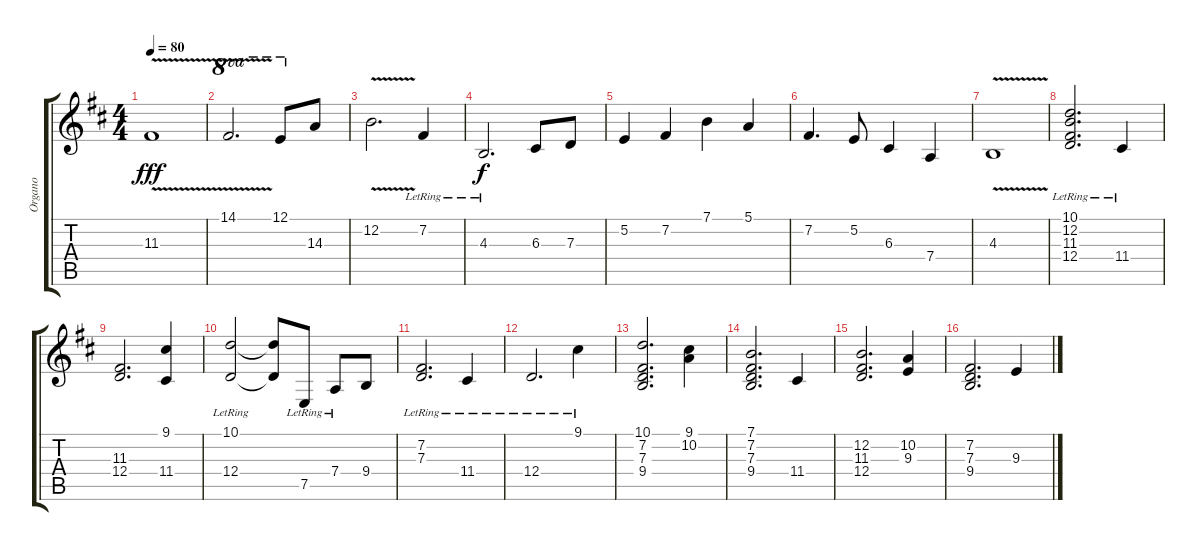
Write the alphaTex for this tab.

\track ("Organo" "Organo") {instrument churchorgan}
\staff {score tabs}
\tuning (E4 B3 G3 D3 A2 E2) {hide}
\ts (4 4)
\tempo 80
\clef g2
\ks d
11.3{v}.1{dy fff} |
14.1{v}.2{d ot 8va} 12.1.8{ot 8va} 14.3.8 |
12.2{v}.2{d} 7.2{lr}.4 |
4.3{lr}.2{d dy f} 6.3.8 7.3.8 |
5.2.4 7.2.4 7.1.4 5.1.4 |
7.2.4{d} 5.2.8 6.3.4 7.4.4 |
4.3{v}.1 |
(10.1{lr} 12.2{lr} 11.3{lr} 12.4{lr}).2{d instrument synthstrings1} 11.4{lr}.4 |
(11.3 12.4).2{d} (9.1 11.4).4 |
(10.1{lr} 12.4{lr}).2 (10.1{t} 12.4{t}).8 7.5{lr}.8 7.4{lr}.8 9.4.8 |
(7.2{lr} 7.3{lr}).2{d} 11.4{lr}.4 |
12.4{lr}.2{d} 9.1{lr}.4 |
(10.1 7.2 7.3 9.4).2{d} (9.1 10.2).4 |
(7.1 7.2 7.3 9.4).2{d} 11.4.4 |
(12.2 11.3 12.4).2{d} (10.2 9.3).4 |
(7.2 7.3 9.4).2{d} 9.3.4
